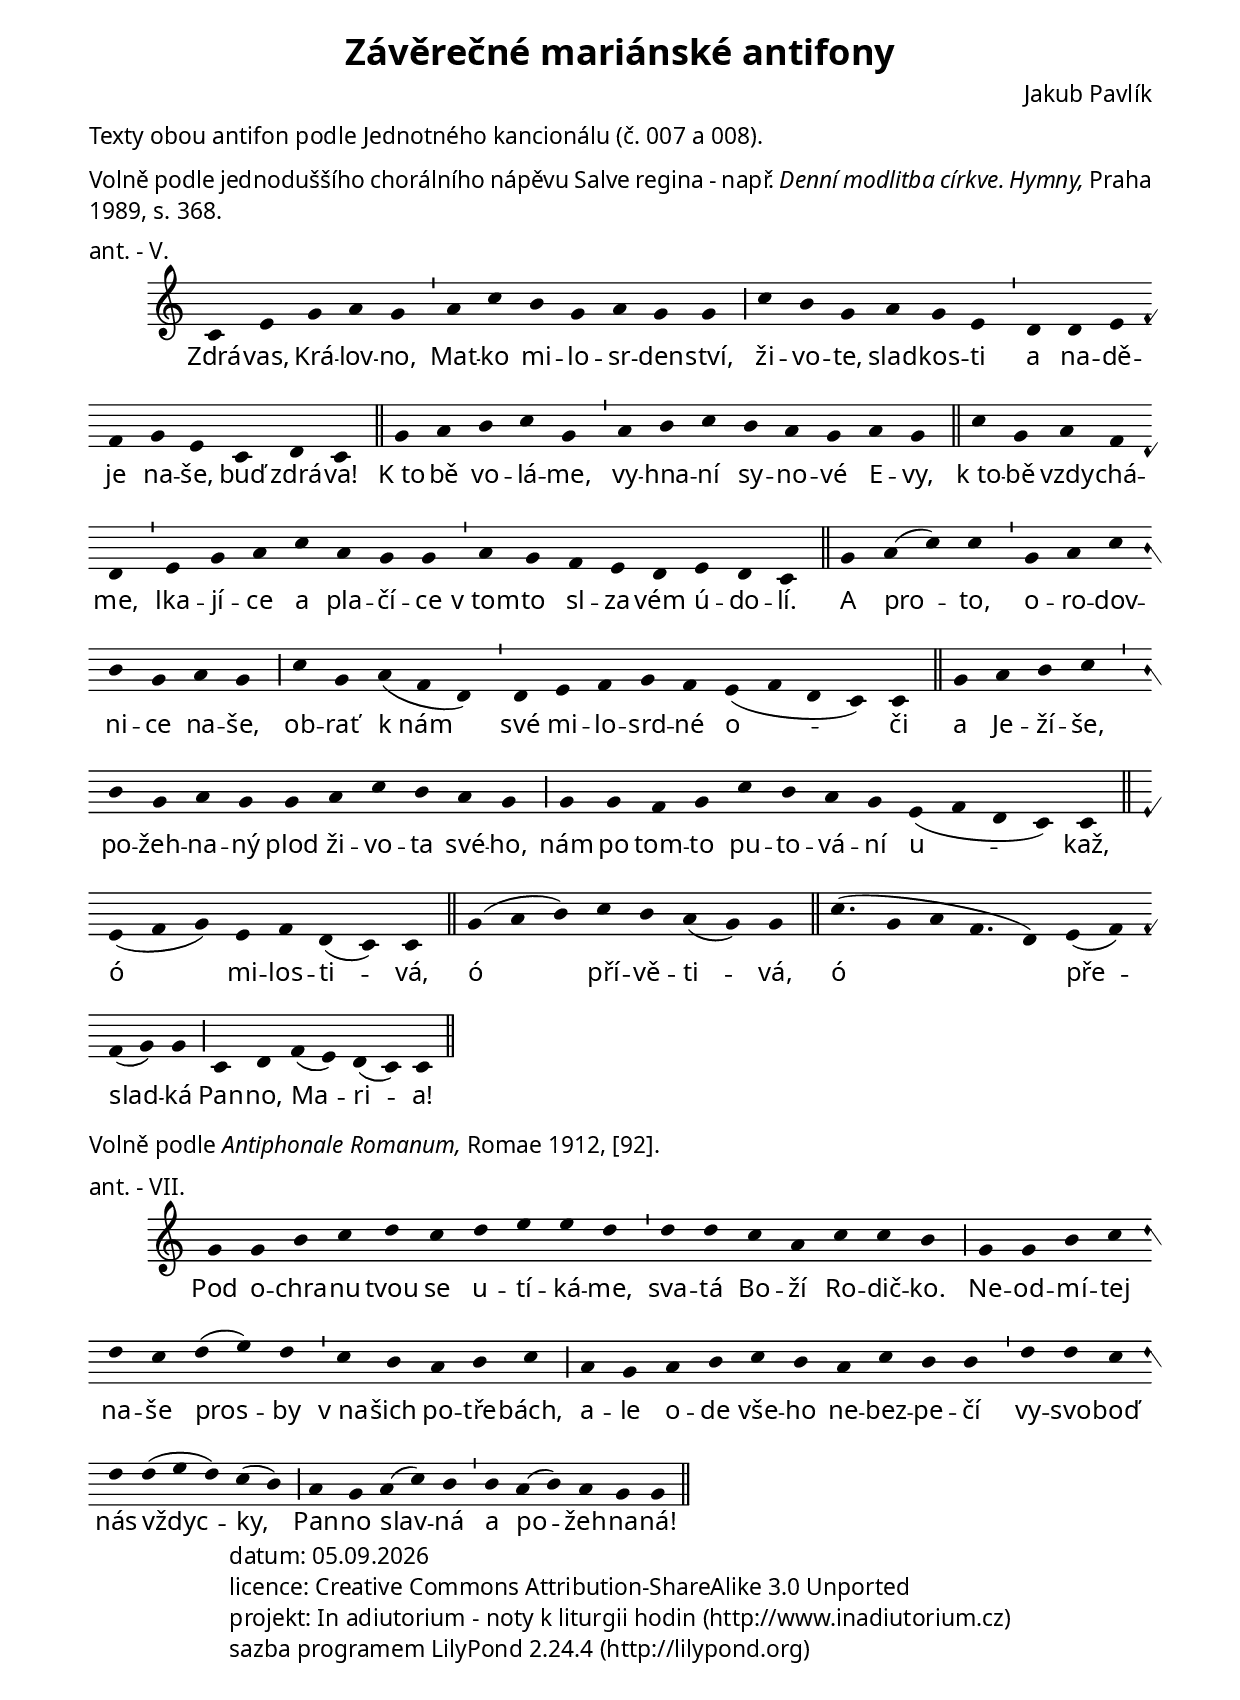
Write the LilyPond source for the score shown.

\version "2.17.24"

\header {
  title = "Závěrečné mariánské antifony"
  composer = "Jakub Pavlík"
}

\include "spolecne.ly"

\markup\justify{Texty obou antifon podle Jednotného kancionálu (č. 007 a 008).}

\markup\justify{Volně podle jednoduššího chorálního nápěvu Salve regina -
např. \italic{Denní modlitba církve. Hymny,} Praha 1989, s. 368.}

\score {
  \relative c' {
    \choralniRezim
    c4 e g a g \barMin
    a c b g a g g \barMaior
    c b g a g e \barMin
    d d e f g e c d c \barFinalis

    g' a b c g \barMin
    a b c b a g a g \barFinalis
    c g a f d \barMin
    e g a c a g g \barMin
    a g f e d e d c \barFinalis

    g' a( c) c \barMin g a c b g a g \barMaior
    c g a( f d) \barMin d e f g f e( f d c) c \barFinalis

    g' a b c \barMin b g a g g a c b a g \barMaior
    g g f g c b a g e( f d c) c \barFinalis

    e( f g) e f d( c) c \barFinalis

    g'( a b) c b a( g) g \barFinalis

    c4.( g4 a f4. d4) e( f) f( g) g \barMaior
    c, d f( e) d( c) c \barFinalis
  }
  \addlyrics {
    Zdrá -- vas, Krá -- lov -- no,
    Mat -- ko mi -- lo -- sr -- den -- ství,
    ži -- vo -- te, slad -- kos -- ti
    a na -- dě -- je na -- še, buď zdrá -- va!

    K_to -- bě vo -- lá -- me,
    vy -- hna -- ní sy -- no -- vé E -- vy,

    k_to -- bě vzdy -- chá -- me,
    lka -- jí -- ce a pla -- čí -- ce
    v_tom -- to sl -- za -- vém ú -- do -- lí.

    A pro -- to, o -- ro -- dov -- ni -- ce na -- še,
    ob -- rať k_nám své mi -- lo -- srd -- né o -- či

    a Je -- ží -- še,
    po -- žeh -- na -- ný plod ži -- vo -- ta své -- ho,
    nám po tom -- to pu -- to -- vá -- ní u -- kaž,

    ó mi -- los -- ti -- vá,

    ó pří -- vě -- ti -- vá,

    ó pře -- slad -- ká Pan -- no, Ma -- ri -- a!
  }
  \header {
    quid = "ant."
    modus = "V"
    differentia = ""
    psalmus = ""
    poet = "Jednotný kancionál (30. vyd., 2004) 007"
    id = ""
    piece = \markup {\sestavTitulekBezZalmu}
  }
}

\markup\justify{Volně podle \italic{Antiphonale Romanum,} Romae 1912, [92].}

\score {
  \relative c'' {
    \choralniRezim
    g4 g b c d c d e e d \barMin
    d d c a c c b \barMaior
    g g b c d c d( e) d \barMin
    c b a b c \barMaior
    a g a b c b a c b b \barMin
    d d c d d( e d) c( b) \barMaior
    a g a( c) b \barMin b a( b) a g g \barFinalis
  }
  \addlyrics {
    Pod o -- chra -- nu tvou se u -- tí -- ká -- me,
    sva -- tá Bo -- ží Ro -- dič -- ko.
    Ne -- od -- mí -- tej na -- še pros -- by
    v_na -- šich po -- tře -- bách,
    a -- le o -- de vše -- ho ne -- bez -- pe -- čí
    vy -- svo -- boď nás vždyc -- ky,
    Pan -- no slav -- ná a po -- žeh -- na -- ná!
  }
  \header {
    quid = "ant."
    modus = "VII"
    differentia = ""
    psalmus = ""
    poet = "Jednotný kancionál (30. vyd., 2004) 008 - jen první část, odpovídající tomu, co jako text mariánské antifony uvádí DMC"
    id = ""
    piece = \markup {\sestavTitulekBezZalmu}
  }
}